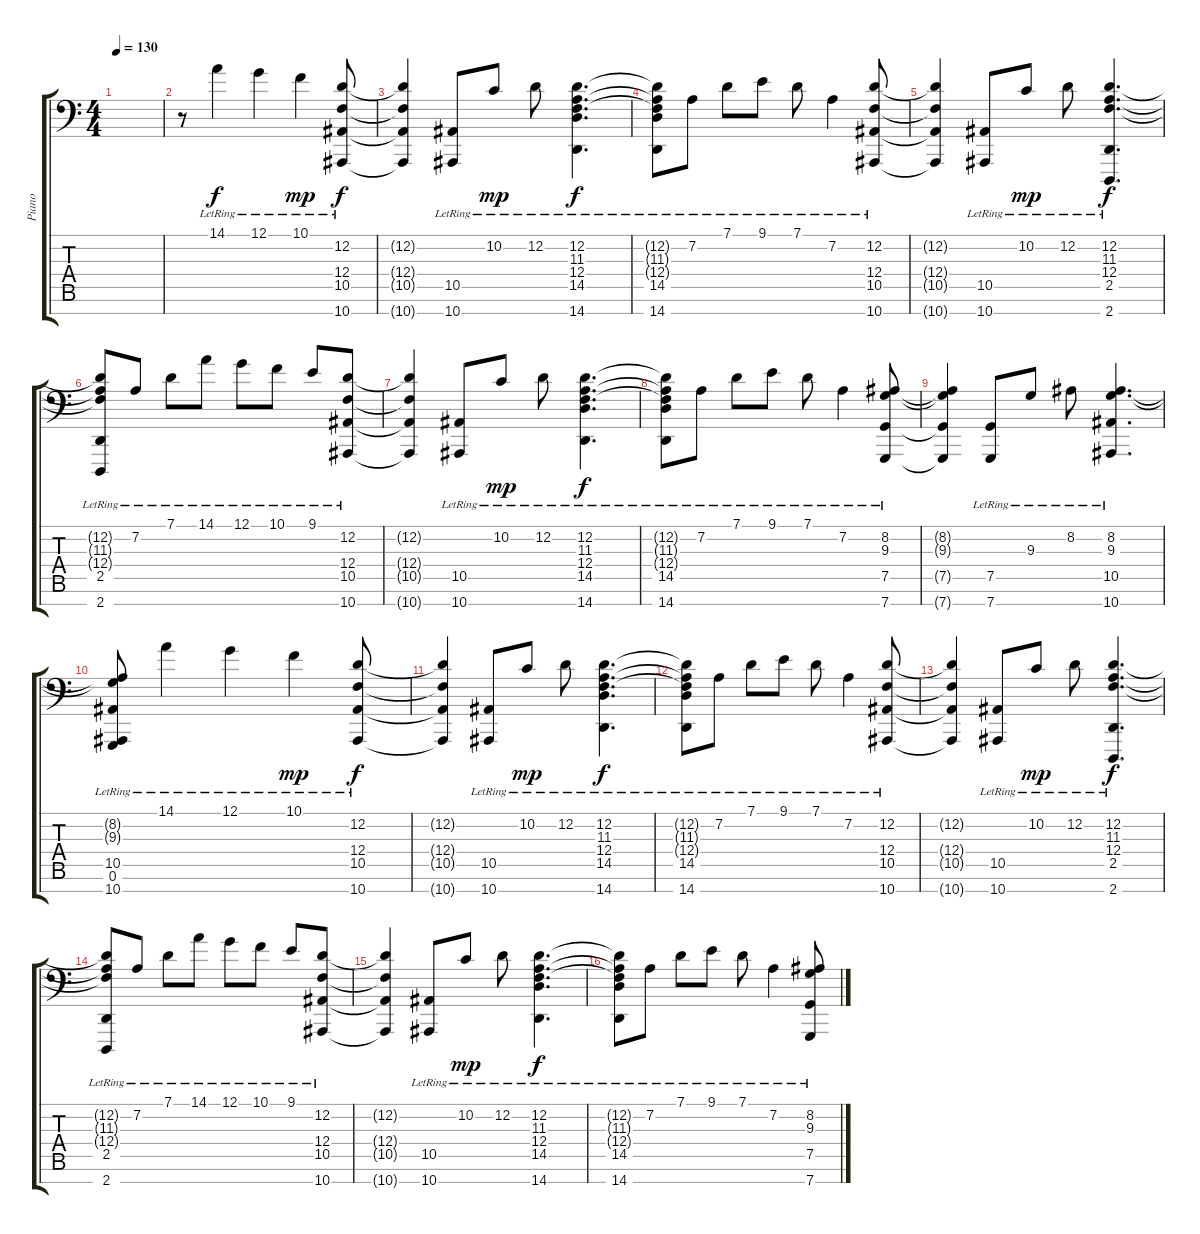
\track ("Piano" "Piano") {instrument brightacousticpiano}
\staff {score tabs}
\tuning (G3 D3 Bb2 F2 C2 G1 C1) {hide}
\ts (4 4)
\tempo 130
\clef f4
\ks c
|
r.8 14.1{lr}.4 12.1{lr}.4 10.1{lr}.4{dy mp} (12.2{lr} 12.4{lr} 10.5{lr} 10.7{lr}).8{dy f} |
(12.2{t} 12.4{t} 10.5{t} 10.7{t}).4 (10.5{lr} 10.7{lr}).8 10.2{lr}.8{dy mp} 12.2{lr}.8 (12.2{lr} 11.3{lr} 12.4{lr} 14.5{lr} 14.7{lr}).4{d dy f} |
(12.2{t} 11.3{t} 12.4{t} 14.5{lr} 14.7{lr}).8 7.2{lr}.8 7.1{lr}.8 9.1{lr}.8 7.1{lr}.8 7.2{lr}.4 (12.2{lr} 12.4{lr} 10.5{lr} 10.7{lr}).8 |
(12.2{t} 12.4{t} 10.5{t} 10.7{t}).4 (10.5{lr} 10.7{lr}).8 10.2{lr}.8{dy mp} 12.2{lr}.8 (12.2{lr} 11.3{lr} 12.4{lr} 2.5{lr} 2.7{lr}).4{d dy f} |
(12.2{t} 11.3{t} 12.4{t} 2.5{lr} 2.7{lr}).8 7.2{lr}.8 7.1{lr}.8 14.1{lr}.8 12.1{lr}.8 10.1{lr}.8 9.1{lr}.8 (12.2{lr} 12.4{lr} 10.5{lr} 10.7{lr}).8 |
(12.2{t} 12.4{t} 10.5{t} 10.7{t}).4 (10.5{lr} 10.7{lr}).8 10.2{lr}.8{dy mp} 12.2{lr}.8 (12.2{lr} 11.3{lr} 12.4{lr} 14.5{lr} 14.7{lr}).4{d dy f} |
(12.2{t} 11.3{t} 12.4{t} 14.5{lr} 14.7{lr}).8 7.2{lr}.8 7.1{lr}.8 9.1{lr}.8 7.1{lr}.8 7.2{lr}.4 (8.2{lr} 9.3{lr} 7.5{lr} 7.7{lr}).8 |
(8.2{t} 9.3{t} 7.5{t} 7.7{t}).4 (7.5{lr} 7.7{lr}).8 9.3{lr}.8 8.2{lr}.8 (8.2{lr} 9.3{lr} 10.5{lr} 10.7{lr}).4{d} |
(8.2{t} 9.3{t} 10.5{lr} 0.6 10.7{lr}).8 14.1{lr}.4 12.1{lr}.4 10.1{lr}.4{dy mp} (12.2{lr} 12.4{lr} 10.5{lr} 10.7{lr}).8{dy f} |
(12.2{t} 12.4{t} 10.5{t} 10.7{t}).4 (10.5{lr} 10.7{lr}).8 10.2{lr}.8{dy mp} 12.2{lr}.8 (12.2{lr} 11.3{lr} 12.4{lr} 14.5{lr} 14.7{lr}).4{d dy f} |
(12.2{t} 11.3{t} 12.4{t} 14.5{lr} 14.7{lr}).8 7.2{lr}.8 7.1{lr}.8 9.1{lr}.8 7.1{lr}.8 7.2{lr}.4 (12.2{lr} 12.4{lr} 10.5{lr} 10.7{lr}).8 |
(12.2{t} 12.4{t} 10.5{t} 10.7{t}).4 (10.5{lr} 10.7{lr}).8 10.2{lr}.8{dy mp} 12.2{lr}.8 (12.2{lr} 11.3{lr} 12.4{lr} 2.5{lr} 2.7{lr}).4{d dy f} |
(12.2{t} 11.3{t} 12.4{t} 2.5{lr} 2.7{lr}).8 7.2{lr}.8 7.1{lr}.8 14.1{lr}.8 12.1{lr}.8 10.1{lr}.8 9.1{lr}.8 (12.2{lr} 12.4{lr} 10.5{lr} 10.7{lr}).8 |
(12.2{t} 12.4{t} 10.5{t} 10.7{t}).4 (10.5{lr} 10.7{lr}).8 10.2{lr}.8{dy mp} 12.2{lr}.8 (12.2{lr} 11.3{lr} 12.4{lr} 14.5{lr} 14.7{lr}).4{d dy f} |
(12.2{t} 11.3{t} 12.4{t} 14.5{lr} 14.7{lr}).8 7.2{lr}.8 7.1{lr}.8 9.1{lr}.8 7.1{lr}.8 7.2{lr}.4 (8.2{lr} 9.3{lr} 7.5{lr} 7.7{lr}).8
